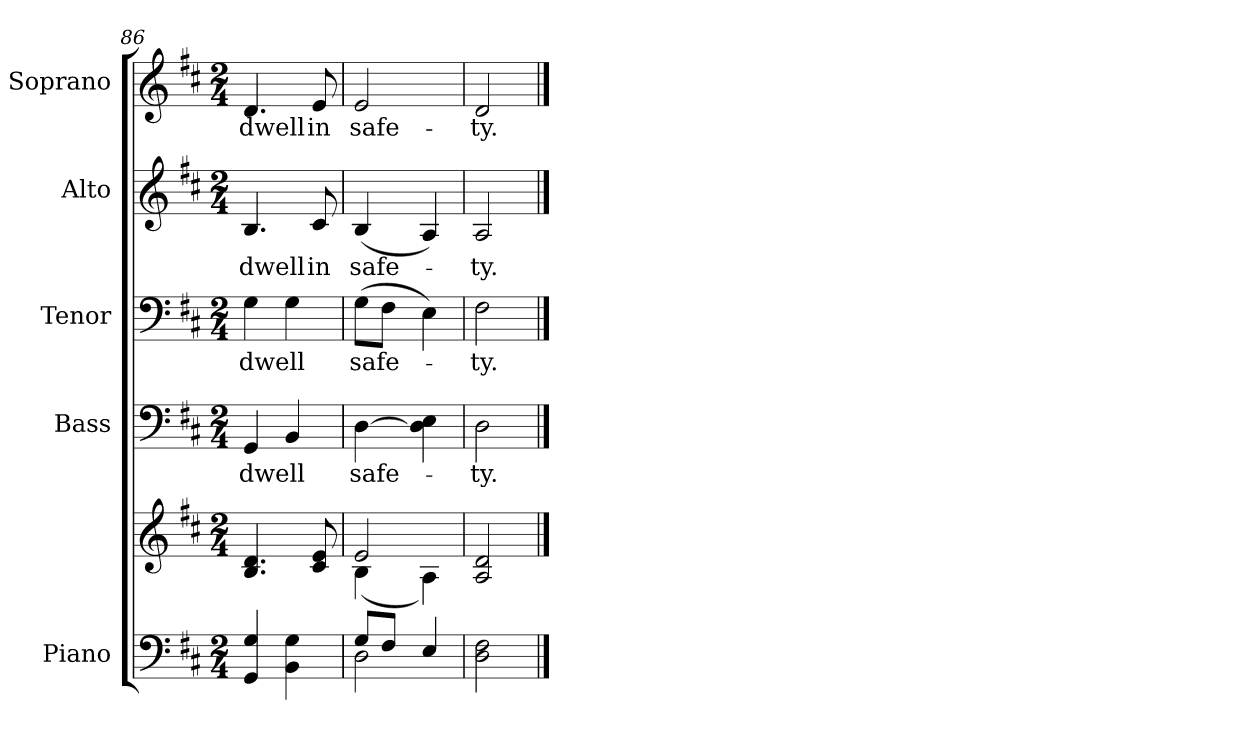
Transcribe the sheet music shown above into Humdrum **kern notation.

**kern	**kern	**kern	**text	**kern	**text	**kern	**text	**kern	**text
*part5	*part5	*part4	*part4	*part3	*part3	*part2	*part2	*part1	*part1
*staff6	*staff5	*staff4	*staff4	*staff3	*staff3	*staff2	*staff2	*staff1	*staff1
*I"Piano	*	*I"Bass	*	*I"Tenor	*	*I"Alto	*	*I"Soprano	*
*I'Pno.	*	*I'B.	*	*	*	*I'A.	*	*I'S.	*
*clefF4	*clefG2	*clefF4	*	*clefF4	*	*clefG2	*	*clefG2	*
*k[f#c#]	*k[f#c#]	*k[f#c#]	*	*k[f#c#]	*	*k[f#c#]	*	*k[f#c#]	*
*D:	*D:	*D:	*	*D:	*	*D:	*	*D:	*
*M2/4	*M2/4	*M2/4	*	*M2/4	*	*M2/4	*	*M2/4	*
=86	=86	=86	=86	=86	=86	=86	=86	=86	=86
!	!	!	!LO:LY:b:color=#000000	!	!	!	!	!	!
!	!	!	!	!	!LO:LY:b:color=#000000	!	!	!	!
!	!	!	!	!	!	!	!LO:LY:b:color=#000000	!	!
!	!	!	!	!	!	!	!	!	!LO:LY:b:color=#000000
4GGi/ 4Gi	4.Bi/ 4.di	4GGi/	dwell	4Gi\	dwell	4.Bi/	dwell	4.di/	dwell
4BBi\ 4Gi	.	4BBi/	.	4Gi\	.	.	.	.	.
!	!	!	!	!	!	!	!LO:LY:b:color=#000000	!	!
!	!	!	!	!	!	!	!	!	!LO:LY:b:color=#000000
.	8c#i/ 8ei	.	.	.	.	8c#i/	in	8ei/	in
=87	=87	=87	=87	=87	=87	=87	=87	=87	=87
*^	*^	*	*	*	*	*	*	*	*
!	!	!	!	!	!LO:LY:b:color=#000000	!	!	!	!	!	!
!	!	!	!	!	!	!	!LO:LY:b:color=#000000	!	!	!	!
!	!	!	!	!	!	!	!	!	!LO:LY:b:color=#000000	!	!
!	!	!	!	!	!	!	!	!	!	!	!LO:LY:b:color=#000000
8Gi/L	2Di\	2ei/	(4Bi\	[>4Di\	safe-	(8Gi\L	safe-	(4Bi/	safe-	2ei/	safe-
8F#i/J	.	.	.	.	.	8F#i\J	.	.	.	.	.
4Ei/	.	.	4Ai\)	4Di\] 4Ei	.	4Ei\)	.	4Ai/)	.	.	.
*v	*v	*	*	*	*	*	*	*	*	*	*
*	*v	*v	*	*	*	*	*	*	*	*
=88	=88	=88	=88	=88	=88	=88	=88	=88	=88
*	*^	*	*	*	*	*	*	*	*
!	!	!	!	!LO:LY:b:color=#000000	!	!	!	!	!	!
*	*v	*v	*	*	*	*	*	*	*	*
*	*^	*	*	*	*	*	*	*	*
!	!	!	!	!	!	!LO:LY:b:color=#000000	!	!	!	!
*	*v	*v	*	*	*	*	*	*	*	*
*	*^	*	*	*	*	*	*	*	*
!	!	!	!	!	!	!	!	!LO:LY:b:color=#000000	!	!
*	*v	*v	*	*	*	*	*	*	*	*
*	*^	*	*	*	*	*	*	*	*
!	!	!	!	!	!	!	!	!	!	!LO:LY:b:color=#000000
*	*v	*v	*	*	*	*	*	*	*	*
2Di\ 2F#i	2Ai/ 2di	2Di\	-ty.	2F#i\	-ty.	2Ai/	-ty.	2di/	-ty.
==	==	==	==	==	==	==	==	==	==
*-	*-	*-	*-	*-	*-	*-	*-	*-	*-
